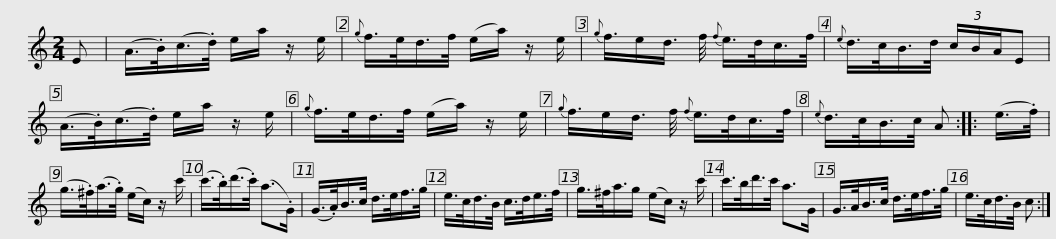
X:1
L:1/8
M:2/4
I:linebreak $
K:C
V:1 treble
V:1
 E | (A/>.B/)(c/>.d/) e/a/ z/ e/ |{g} f/>e/d/>f/ (e/a/) z/ e/ |{g} f3/4e/d3/4 f/4{f} e/>d/c/>f/ |{e} d/>c/B/>d/ (3c/B/A/E |$ %5
 (A/>.B/)(c/>.d/) e/a/ z/ e/ |{g} f/>e/d/>f/ (e/a/) z/ e/ |{g} f3/4e/d3/4 f/4{f} e/>d/c/>f/ |{e} d/>c/B/>c/ A :: (e/>.f/) |$ %10
 (g/>.^f/)(a/>.g/) (e/c/) z/ c'/ | (c'/>.b/)(d'/>.c'/) (a>.G) | (G/>.A/)B/>c/ d/>e/f/>g/ | e/>c/d/>B/ c/>d/e/>f/ | g/>^f/a3/4g/ (e/c/) z/ c'/ |$ %15
 c'/>b/d'/>c'/ a>G | G/>A/B/>c/ d/>e/f/>g/ | e/>c/d/>B/ c :| %18
